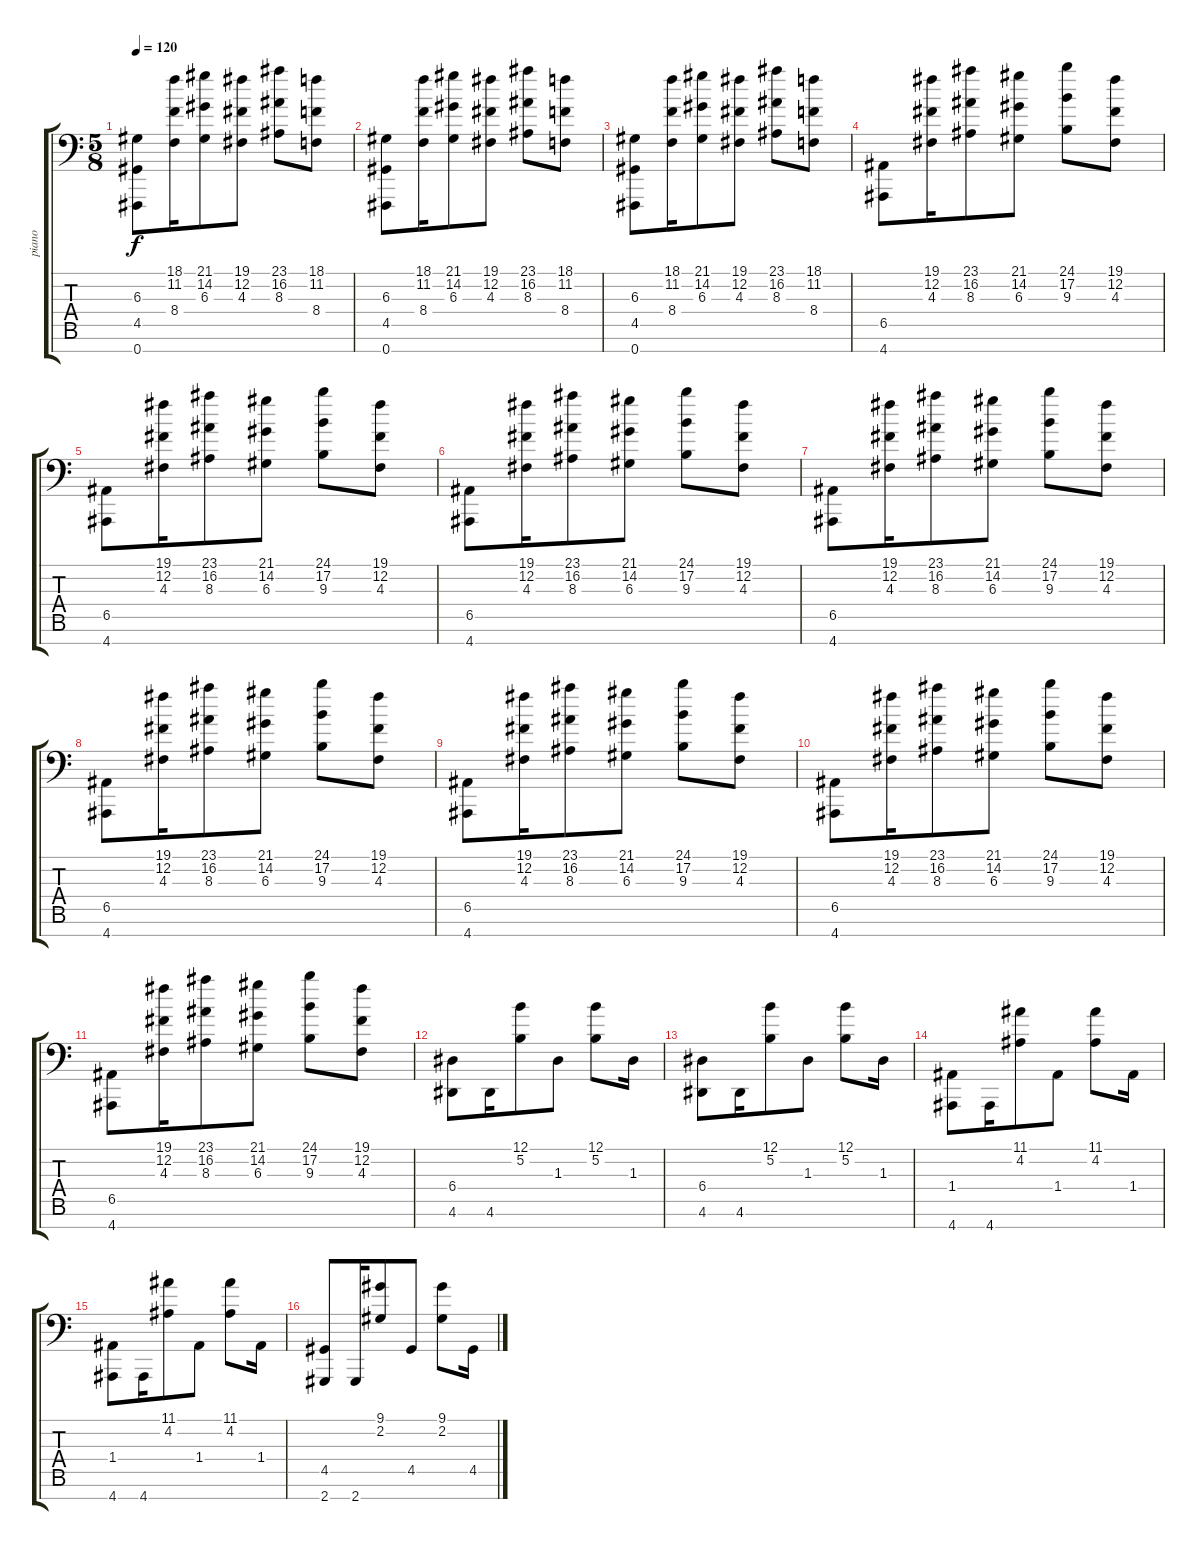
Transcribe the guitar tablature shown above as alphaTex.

\track ("piano" "piano") {instrument electricgrandpiano}
\staff {score tabs}
\tuning (B3 Gb3 D3 A2 E2 B1 Gb1) {hide}
\ts (5 8)
\tempo 120
\clef f4
\ks c
(6.3 4.5 0.7).8{dy f} (18.1 11.2 8.4).16 (21.1 14.2 6.3).8 (19.1 12.2 4.3).8 (23.1 16.2 8.3).8 (18.1 11.2 8.4).8 |
(6.3 4.5 0.7).8 (18.1 11.2 8.4).16 (21.1 14.2 6.3).8 (19.1 12.2 4.3).8 (23.1 16.2 8.3).8 (18.1 11.2 8.4).8 |
(6.3 4.5 0.7).8 (18.1 11.2 8.4).16 (21.1 14.2 6.3).8 (19.1 12.2 4.3).8 (23.1 16.2 8.3).8 (18.1 11.2 8.4).8 |
(6.5 4.7).8 (19.1 12.2 4.3).16 (23.1 16.2 8.3).8 (21.1 14.2 6.3).8 (24.1 17.2 9.3).8 (19.1 12.2 4.3).8 |
(6.5 4.7).8 (19.1 12.2 4.3).16 (23.1 16.2 8.3).8 (21.1 14.2 6.3).8 (24.1 17.2 9.3).8 (19.1 12.2 4.3).8 |
(6.5 4.7).8 (19.1 12.2 4.3).16 (23.1 16.2 8.3).8 (21.1 14.2 6.3).8 (24.1 17.2 9.3).8 (19.1 12.2 4.3).8 |
(6.5 4.7).8 (19.1 12.2 4.3).16 (23.1 16.2 8.3).8 (21.1 14.2 6.3).8 (24.1 17.2 9.3).8 (19.1 12.2 4.3).8 |
(6.5 4.7).8 (19.1 12.2 4.3).16 (23.1 16.2 8.3).8 (21.1 14.2 6.3).8 (24.1 17.2 9.3).8 (19.1 12.2 4.3).8 |
(6.5 4.7).8 (19.1 12.2 4.3).16 (23.1 16.2 8.3).8 (21.1 14.2 6.3).8 (24.1 17.2 9.3).8 (19.1 12.2 4.3).8 |
(6.5 4.7).8 (19.1 12.2 4.3).16 (23.1 16.2 8.3).8 (21.1 14.2 6.3).8 (24.1 17.2 9.3).8 (19.1 12.2 4.3).8 |
(6.5 4.7).8 (19.1 12.2 4.3).16 (23.1 16.2 8.3).8 (21.1 14.2 6.3).8 (24.1 17.2 9.3).8 (19.1 12.2 4.3).8 |
(6.4 4.6).8 4.6.16 (12.1 5.2).8 1.3.8 (12.1 5.2).8 1.3.16 |
(6.4 4.6).8 4.6.16 (12.1 5.2).8 1.3.8 (12.1 5.2).8 1.3.16 |
(1.4 4.7).8 4.7.16 (11.1 4.2).8 1.4.8 (11.1 4.2).8 1.4.16 |
(1.4 4.7).8 4.7.16 (11.1 4.2).8 1.4.8 (11.1 4.2).8 1.4.16 |
(4.5 2.7).8 2.7.16 (9.1 2.2).8 4.5.8 (9.1 2.2).8 4.5.16
